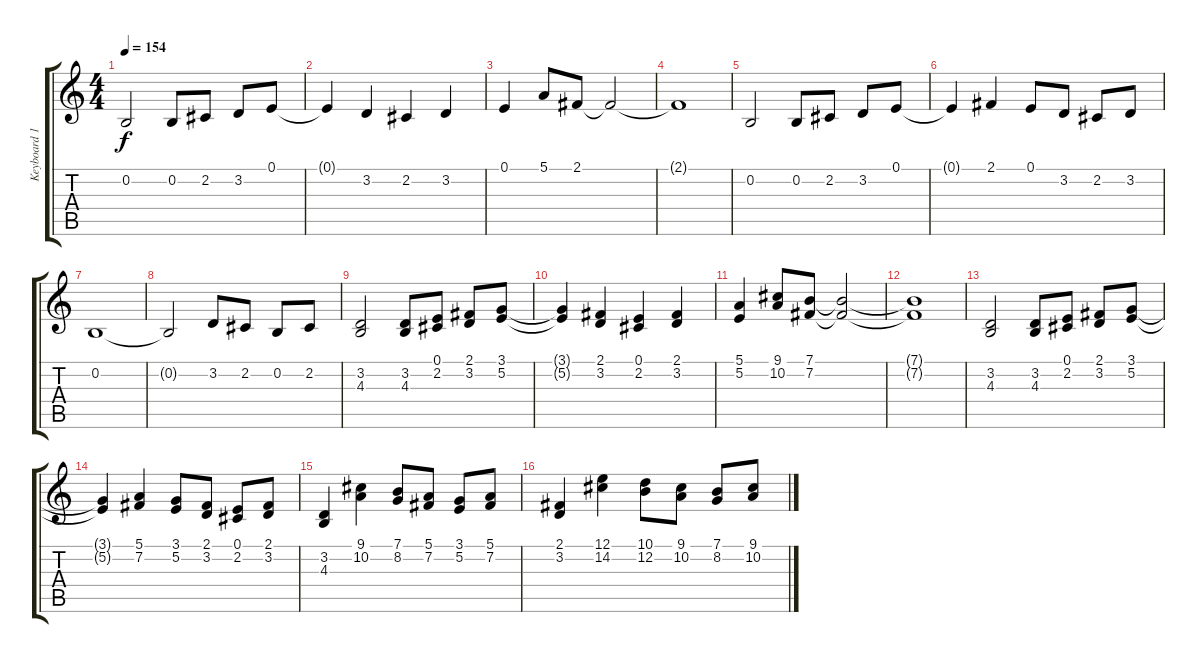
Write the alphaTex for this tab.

\track ("Keyboard 1" "Keyboard 1") {instrument lead1square}
\staff {score tabs}
\tuning (E4 B3 G3 D3 A2 E2) {hide}
\ts (4 4)
\section ("" "")
\tempo 154
\clef g2
\ks c
0.2.2{dy f instrument lead1square} 0.2.8 2.2.8 3.2.8 0.1.8 |
0.1{t}.4 3.2.4 2.2.4 3.2.4 |
0.1.4 5.1.8 2.1.8 2.1{t}.2 |
2.1{t}.1 |
0.2.2 0.2.8 2.2.8 3.2.8 0.1.8 |
0.1{t}.4 2.1.4 0.1.8 3.2.8 2.2.8 3.2.8 |
0.2.1 |
0.2{t}.2 3.2.8 2.2.8 0.2.8 2.2.8 |
\section ("" "")
(3.2 4.3).2 (3.2 4.3).8 (0.1 2.2).8 (2.1 3.2).8 (3.1 5.2).8 |
(3.1{t} 5.2{t}).4 (2.1 3.2).4 (0.1 2.2).4 (2.1 3.2).4 |
(5.1 5.2).4 (9.1 10.2).8 (7.1 7.2).8 (7.1{t} 7.2{t}).2 |
(7.1{t} 7.2{t}).1 |
(3.2 4.3).2 (3.2 4.3).8 (0.1 2.2).8 (2.1 3.2).8 (3.1 5.2).8 |
(3.1{t} 5.2{t}).4 (5.1 7.2).4 (3.1 5.2).8 (2.1 3.2).8 (0.1 2.2).8 (2.1 3.2).8 |
(3.2 4.3).4 (9.1 10.2).4 (7.1 8.2).8 (5.1 7.2).8 (3.1 5.2).8 (5.1 7.2).8 |
(2.1 3.2).4 (12.1 14.2).4 (10.1 12.2).8 (9.1 10.2).8 (7.1 8.2).8 (9.1 10.2).8
